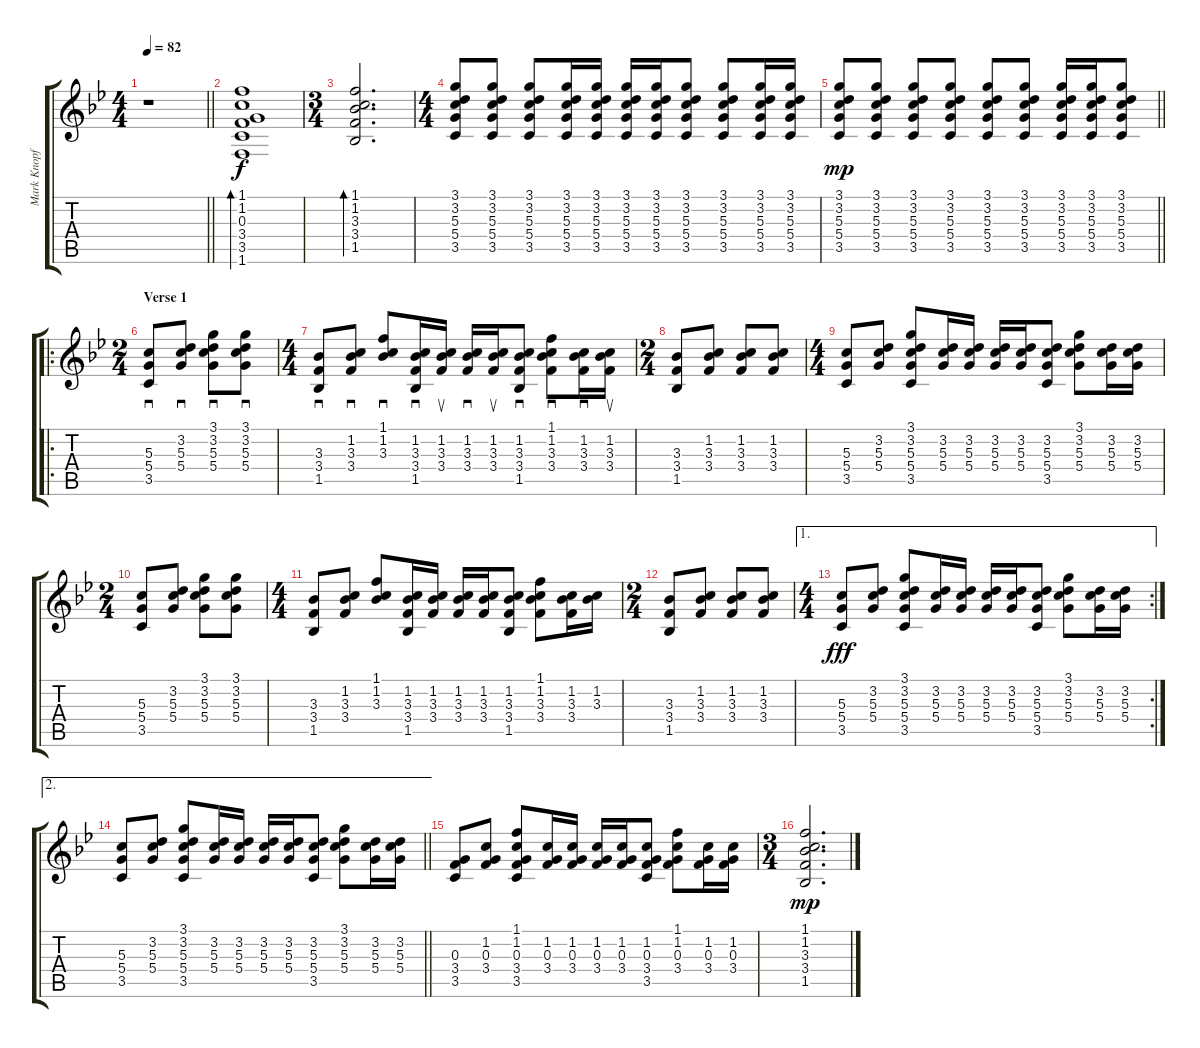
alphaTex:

\track ("Mark Knopfler - Acoustic" "Mark Knopf") {instrument acousticguitarsteel}
\staff {score tabs}
\tuning (E4 B3 G3 D3 A2 E2) {hide}
\ts (4 4)
\tempo 82
\clef g2
\barLineRight lightlight
\ks bb
r.1{dy f instrument acousticguitarsteel} |
(1.1 1.2 0.3 3.4 3.5 1.6).1{bd 60} |
\ts (3 4)
(1.1 1.2 3.3 3.4 1.5).2{d bd 60} |
\ts (4 4)
(3.1 3.2 5.3 5.4 3.5).8 (3.1 3.2 5.3 5.4 3.5).8 (3.1 3.2 5.3 5.4 3.5).8 (3.1 3.2 5.3 5.4 3.5).16 (3.1 3.2 5.3 5.4 3.5).16 (3.1 3.2 5.3 5.4 3.5).16 (3.1 3.2 5.3 5.4 3.5).16 (3.1 3.2 5.3 5.4 3.5).8 (3.1 3.2 5.3 5.4 3.5).8 (3.1 3.2 5.3 5.4 3.5).16 (3.1 3.2 5.3 5.4 3.5).16 |
\barLineRight lightlight
(3.1 3.2 5.3 5.4 3.5).8{dy mp} (3.1 3.2 5.3 5.4 3.5).8 (3.1 3.2 5.3 5.4 3.5).8 (3.1 3.2 5.3 5.4 3.5).8 (3.1 3.2 5.3 5.4 3.5).8 (3.1 3.2 5.3 5.4 3.5).8 (3.1 3.2 5.3 5.4 3.5).16 (3.1 3.2 5.3 5.4 3.5).16 (3.1 3.2 5.3 5.4 3.5).8 |
\ro
\ts (2 4)
\section ("" "Verse 1")
(5.3 5.4 3.5).8{sd} (3.2 5.3 5.4).8{sd} (3.1 3.2 5.3 5.4).8{sd} (3.1 3.2 5.3 5.4).8{sd} |
\ts (4 4)
(3.3 3.4 1.5).8{sd} (1.2 3.3 3.4).8{sd} (1.1 1.2 3.3).8{sd} (1.2 3.3 3.4 1.5).16{sd} (1.2 3.3 3.4).16{su} (1.2 3.3 3.4).16{sd} (1.2 3.3 3.4).16{su} (1.2 3.3 3.4 1.5).8{sd} (1.1 1.2 3.3 3.4).8{sd} (1.2 3.3 3.4).16{sd} (1.2 3.3 3.4).16{su} |
\ts (2 4)
(3.3 3.4 1.5).8 (1.2 3.3 3.4).8 (1.2 3.3 3.4).8 (1.2 3.3 3.4).8 |
\ts (4 4)
(5.3 5.4 3.5).8 (3.2 5.3 5.4).8 (3.1 3.2 5.3 5.4 3.5).8 (3.2 5.3 5.4).16 (3.2 5.3 5.4).16 (3.2 5.3 5.4).16 (3.2 5.3 5.4).16 (3.2 5.3 5.4 3.5).8 (3.1 3.2 5.3 5.4).8 (3.2 5.3 5.4).16 (3.2 5.3 5.4).16 |
\ts (2 4)
(5.3 5.4 3.5).8 (3.2 5.3 5.4).8 (3.1 3.2 5.3 5.4).8 (3.1 3.2 5.3 5.4).8 |
\ts (4 4)
(3.3 3.4 1.5).8 (1.2 3.3 3.4).8 (1.1 1.2 3.3).8 (1.2 3.3 3.4 1.5).16 (1.2 3.3 3.4).16 (1.2 3.3 3.4).16 (1.2 3.3 3.4).16 (1.2 3.3 3.4 1.5).8 (1.1 1.2 3.3 3.4).8 (1.2 3.3 3.4).16 (1.2 3.3).16 |
\ts (2 4)
(3.3 3.4 1.5).8 (1.2 3.3 3.4).8 (1.2 3.3 3.4).8 (1.2 3.3 3.4).8 |
\ae 1
\rc 2
\ts (4 4)
(5.3 5.4 3.5).8{dy fff} (3.2 5.3 5.4).8 (3.1 3.2 5.3 5.4 3.5).8 (3.2 5.3 5.4).16 (3.2 5.3 5.4).16 (3.2 5.3 5.4).16 (3.2 5.3 5.4).16 (3.2 5.3 5.4 3.5).8 (3.1 3.2 5.3 5.4).8 (3.2 5.3 5.4).16 (3.2 5.3 5.4).16 |
\ae 2
\barLineRight lightlight
(5.3 5.4 3.5).8 (3.2 5.3 5.4).8 (3.1 3.2 5.3 5.4 3.5).8 (3.2 5.3 5.4).16 (3.2 5.3 5.4).16 (3.2 5.3 5.4).16 (3.2 5.3 5.4).16 (3.2 5.3 5.4 3.5).8 (3.1 3.2 5.3 5.4).8 (3.2 5.3 5.4).16 (3.2 5.3 5.4).16 |
(0.3 3.4 3.5).8 (1.2 0.3 3.4).8 (1.1 1.2 0.3 3.4 3.5).8 (1.2 0.3 3.4).16 (1.2 0.3 3.4).16 (1.2 0.3 3.4).16 (1.2 0.3 3.4).16 (1.2 0.3 3.4 3.5).8 (1.1 1.2 0.3 3.4).8 (1.2 0.3 3.4).16 (1.2 0.3 3.4).16 |
\ts (3 4)
(1.1 1.2 3.3 3.4 1.5).2{d dy mp}
